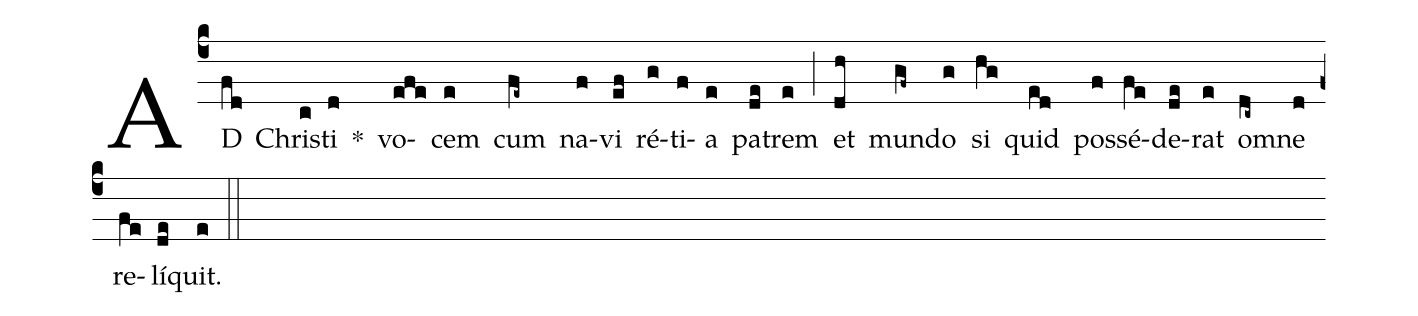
%%
%iv-E
(c4)
AD(fd) Chris(c)ti(d) *()
vo(efe)cem(e) cum(fe~) na(f)vi(ef) ré(g)ti(f)a(e) pa(de)trem(e) (;)
et(dh) mun(gf~)do(g) si(hg) quid(ed) pos(f)sé(fe)de(de)rat(e) om(dc~)ne(d) re(fe)lí(de)quit.(e) (::)
